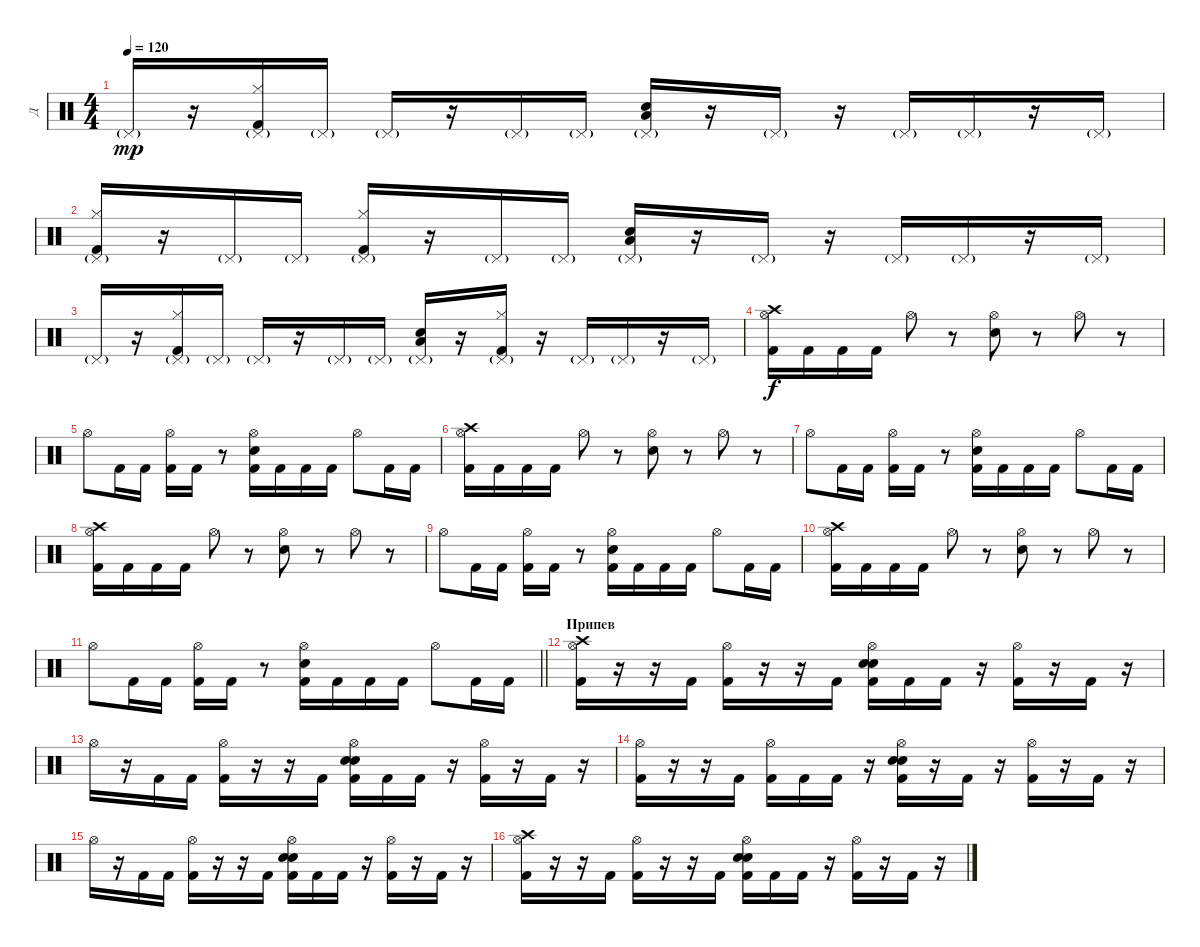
\track ("Д" "Д") {instrument percussion}
\staff {score}
\articulation defaults
\ts (4 4)
\tempo 120
\clef neutral
\ks c "Pedal Hi-Hat (hit)"{g}.16{dy mp}
r.16 ("Pedal Hi-Hat (hit)"{g} "Hi-Hat (closed)" "Kick (hit) 2").16 "Pedal Hi-Hat (hit)"{g}.16 "Pedal Hi-Hat (hit)"{g}.16 r.16 "Pedal Hi-Hat (hit)"{g}.16 "Pedal Hi-Hat (hit)"{g}.16 ("Pedal Hi-Hat (hit)"{g} "Low Tom (hit)" "Electric Snare (hit)").16 r.16 "Pedal Hi-Hat (hit)"{g}.16 r.16 "Pedal Hi-Hat (hit)"{g}.16 "Pedal Hi-Hat (hit)"{g}.16 r.16 "Pedal Hi-Hat (hit)"{g}.16 |
("Pedal Hi-Hat (hit)"{g} "Hi-Hat (closed)" "Kick (hit) 2").16 r.16 "Pedal Hi-Hat (hit)"{g}.16 "Pedal Hi-Hat (hit)"{g}.16 ("Pedal Hi-Hat (hit)"{g} "Hi-Hat (closed)" "Kick (hit) 2").16 r.16 "Pedal Hi-Hat (hit)"{g}.16 "Pedal Hi-Hat (hit)"{g}.16 ("Pedal Hi-Hat (hit)"{g} "Low Tom (hit)" "Electric Snare (hit)").16 r.16 "Pedal Hi-Hat (hit)"{g}.16 r.16 "Pedal Hi-Hat (hit)"{g}.16 "Pedal Hi-Hat (hit)"{g}.16 r.16 "Pedal Hi-Hat (hit)"{g}.16 |
"Pedal Hi-Hat (hit)"{g}.16 r.16 ("Pedal Hi-Hat (hit)"{g} "Hi-Hat (closed)" "Kick (hit) 2").16 "Pedal Hi-Hat (hit)"{g}.16 "Pedal Hi-Hat (hit)"{g}.16 r.16 "Pedal Hi-Hat (hit)"{g}.16 "Pedal Hi-Hat (hit)"{g}.16 ("Pedal Hi-Hat (hit)"{g} "Low Tom (hit)" "Electric Snare (hit)").16 r.16 ("Pedal Hi-Hat (hit)"{g} "Hi-Hat (closed)" "Kick (hit) 2").16 r.16 "Pedal Hi-Hat (hit)"{g}.16 "Pedal Hi-Hat (hit)"{g}.16 r.16 "Pedal Hi-Hat (hit)"{g}.16 |
("Crash high (hit)" "Kick (hit) 2" "Hi-Hat (open)").16{dy f} "Kick (hit) 2".16 "Kick (hit) 2".16 "Kick (hit) 2".16 "Hi-Hat (open)".8 r.8 ("Electric Snare (hit)" "Hi-Hat (open)").8 r.8 "Hi-Hat (open)".8 r.8 |
"Hi-Hat (open)".8 "Kick (hit) 2".16 "Kick (hit) 2".16 ("Kick (hit) 2" "Hi-Hat (open)").16 "Kick (hit) 2".16 r.8 ("Electric Snare (hit)" "Kick (hit) 2" "Hi-Hat (open)").16 "Kick (hit) 2".16 "Kick (hit) 2".16 "Kick (hit) 2".16 "Hi-Hat (open)".8 "Kick (hit) 2".16 "Kick (hit) 2".16 |
("Crash high (hit)" "Kick (hit) 2" "Hi-Hat (open)").16 "Kick (hit) 2".16 "Kick (hit) 2".16 "Kick (hit) 2".16 "Hi-Hat (open)".8 r.8 ("Electric Snare (hit)" "Hi-Hat (open)").8 r.8 "Hi-Hat (open)".8 r.8 |
"Hi-Hat (open)".8 "Kick (hit) 2".16 "Kick (hit) 2".16 ("Kick (hit) 2" "Hi-Hat (open)").16 "Kick (hit) 2".16 r.8 ("Electric Snare (hit)" "Kick (hit) 2" "Hi-Hat (open)").16 "Kick (hit) 2".16 "Kick (hit) 2".16 "Kick (hit) 2".16 "Hi-Hat (open)".8 "Kick (hit) 2".16 "Kick (hit) 2".16 |
("Crash high (hit)" "Kick (hit) 2" "Hi-Hat (open)").16 "Kick (hit) 2".16 "Kick (hit) 2".16 "Kick (hit) 2".16 "Hi-Hat (open)".8 r.8 ("Electric Snare (hit)" "Hi-Hat (open)").8 r.8 "Hi-Hat (open)".8 r.8 |
"Hi-Hat (open)".8 "Kick (hit) 2".16 "Kick (hit) 2".16 ("Kick (hit) 2" "Hi-Hat (open)").16 "Kick (hit) 2".16 r.8 ("Electric Snare (hit)" "Kick (hit) 2" "Hi-Hat (open)").16 "Kick (hit) 2".16 "Kick (hit) 2".16 "Kick (hit) 2".16 "Hi-Hat (open)".8 "Kick (hit) 2".16 "Kick (hit) 2".16 |
("Crash high (hit)" "Kick (hit) 2" "Hi-Hat (open)").16 "Kick (hit) 2".16 "Kick (hit) 2".16 "Kick (hit) 2".16 "Hi-Hat (open)".8 r.8 ("Electric Snare (hit)" "Hi-Hat (open)").8 r.8 "Hi-Hat (open)".8 r.8 |
\barLineRight lightlight "Hi-Hat (open)".8 "Kick (hit) 2".16 "Kick (hit) 2".16
("Kick (hit) 2" "Hi-Hat (open)").16 "Kick (hit) 2".16 r.8 ("Electric Snare (hit)" "Kick (hit) 2" "Hi-Hat (open)").16 "Kick (hit) 2".16 "Kick (hit) 2".16 "Kick (hit) 2".16 "Hi-Hat (open)".8 "Kick (hit) 2".16 "Kick (hit) 2".16 |
\section ("" "Припев")
("Crash high (hit)" "Kick (hit) 2" "Hi-Hat (open)").16 r.16 r.16 "Kick (hit) 2".16 ("Kick (hit) 2" "Hi-Hat (open)").16 r.16 r.16 "Kick (hit) 2".16 ("Electric Snare (hit)" "Electric Snare (hit)" "Kick (hit) 2" "Hi-Hat (open)").16 "Kick (hit) 2".16 "Kick (hit) 2".16 r.16 ("Kick (hit) 2" "Hi-Hat (open)").16 r.16 "Kick (hit) 2".16 r.16 |
"Hi-Hat (open)".16 r.16 "Kick (hit) 2".16 "Kick (hit) 2".16 ("Kick (hit) 2" "Hi-Hat (open)").16 r.16 r.16 "Kick (hit) 2".16 ("Electric Snare (hit)" "Electric Snare (hit)" "Kick (hit) 2" "Hi-Hat (open)").16 "Kick (hit) 2".16 "Kick (hit) 2".16 r.16 ("Kick (hit) 2" "Hi-Hat (open)").16 r.16 "Kick (hit) 2".16 r.16 |
("Kick (hit) 2" "Hi-Hat (open)").16 r.16 r.16 "Kick (hit) 2".16 ("Kick (hit) 2" "Hi-Hat (open)").16 "Kick (hit) 2".16 "Kick (hit) 2".16 r.16 ("Electric Snare (hit)" "Electric Snare (hit)" "Kick (hit) 2" "Hi-Hat (open)").16 r.16 "Kick (hit) 2".16 r.16 ("Kick (hit) 2" "Hi-Hat (open)").16 r.16 "Kick (hit) 2".16 r.16 |
"Hi-Hat (open)".16 r.16 "Kick (hit) 2".16 "Kick (hit) 2".16 ("Kick (hit) 2" "Hi-Hat (open)").16 r.16 r.16 "Kick (hit) 2".16 ("Electric Snare (hit)" "Electric Snare (hit)" "Kick (hit) 2" "Hi-Hat (open)").16 "Kick (hit) 2".16 "Kick (hit) 2".16 r.16 ("Kick (hit) 2" "Hi-Hat (open)").16 r.16 "Kick (hit) 2".16 r.16 |
("Crash high (hit)" "Kick (hit) 2" "Hi-Hat (open)").16 r.16 r.16 "Kick (hit) 2".16 ("Kick (hit) 2" "Hi-Hat (open)").16 r.16 r.16 "Kick (hit) 2".16 ("Electric Snare (hit)" "Electric Snare (hit)" "Kick (hit) 2" "Hi-Hat (open)").16 "Kick (hit) 2".16 "Kick (hit) 2".16 r.16 ("Kick (hit) 2" "Hi-Hat (open)").16 r.16 "Kick (hit) 2".16 r.16
